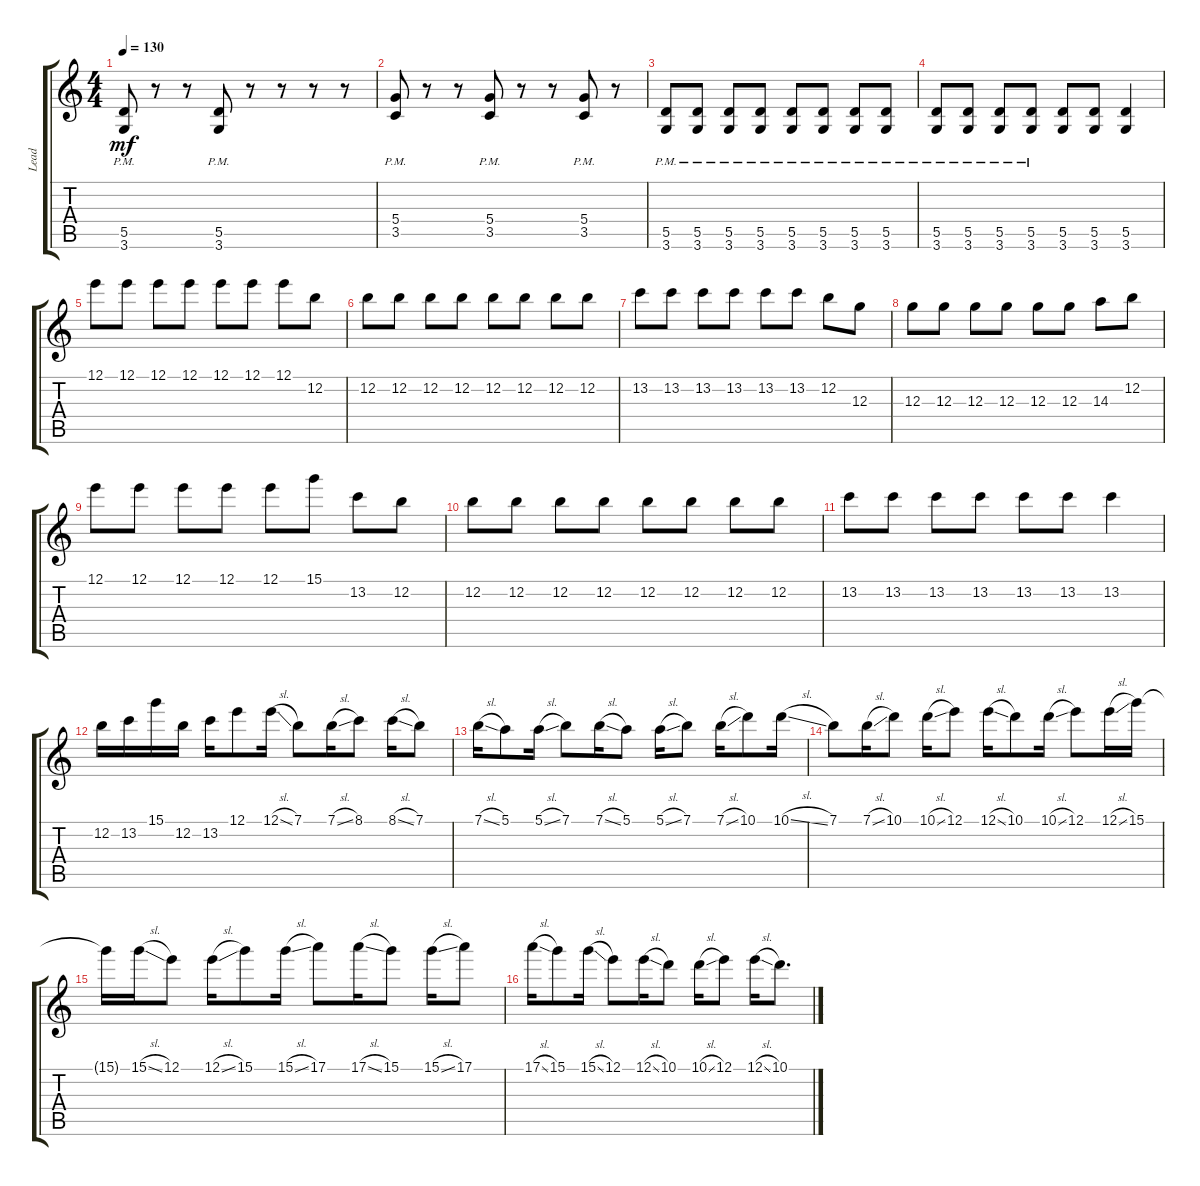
\track ("Lead" "Lead") {instrument distortionguitar}
\staff {score tabs}
\tuning (E4 B3 G3 D3 A2 E2) {hide}
\ts (4 4)
\tempo 130
\clef g2
\ks c
(5.5{pm} 3.6{pm}).8{dy mf} r.8 r.8 (5.5{pm} 3.6{pm}).8 r.8 r.8 r.8 r.8 |
(5.4{pm} 3.5{pm}).8 r.8 r.8 (5.4{pm} 3.5{pm}).8 r.8 r.8 (5.4{pm} 3.5{pm}).8 r.8 |
(5.5{pm} 3.6{pm}).8 (5.5{pm} 3.6{pm}).8 (5.5{pm} 3.6{pm}).8 (5.5{pm} 3.6{pm}).8 (5.5{pm} 3.6{pm}).8 (5.5{pm} 3.6{pm}).8 (5.5{pm} 3.6{pm}).8 (5.5{pm} 3.6{pm}).8 |
(5.5{pm} 3.6{pm}).8 (5.5{pm} 3.6{pm}).8 (5.5{pm} 3.6{pm}).8 (5.5{pm} 3.6{pm}).8 (5.5 3.6).8 (5.5 3.6).8 (5.5 3.6).4 |
12.1.8 12.1.8 12.1.8 12.1.8 12.1.8 12.1.8 12.1.8 12.2.8 |
12.2.8 12.2.8 12.2.8 12.2.8 12.2.8 12.2.8 12.2.8 12.2.8 |
13.2.8 13.2.8 13.2.8 13.2.8 13.2.8 13.2.8 12.2.8 12.3.8 |
12.3.8 12.3.8 12.3.8 12.3.8 12.3.8 12.3.8 14.3.8 12.2.8 |
12.1.8 12.1.8 12.1.8 12.1.8 12.1.8 15.1.8 13.2.8 12.2.8 |
12.2.8 12.2.8 12.2.8 12.2.8 12.2.8 12.2.8 12.2.8 12.2.8 |
13.2.8 13.2.8 13.2.8 13.2.8 13.2.8 13.2.8 13.2.4 |
12.2.16 13.2.16 15.1.16 12.2.16 13.2.16 12.1.8 12.1{sl}.16 7.1.8 7.1{sl}.16 8.1.8 8.1{sl}.16 7.1.8 |
7.1{sl}.16 5.1.8 5.1{sl}.16 7.1.8 7.1{sl}.16 5.1.8 5.1{sl}.16 7.1.8 7.1{sl}.16 10.1.8 10.1{sl}.16 |
7.1.8 7.1{sl}.16 10.1.8 10.1{sl}.16 12.1.8 12.1{sl}.16 10.1.8 10.1{sl}.16 12.1.8 12.1{sl}.16 15.1.16 |
15.1{t}.16 15.1{sl}.16 12.1.8 12.1{sl}.16 15.1.8 15.1{sl}.16 17.1.8 17.1{sl}.16 15.1.8 15.1{sl}.16 17.1.8 |
17.1{sl}.16 15.1.8 15.1{sl}.16 12.1.8 12.1{sl}.16 10.1.8 10.1{sl}.16 12.1.8 12.1{sl}.16 10.1.8{d}
